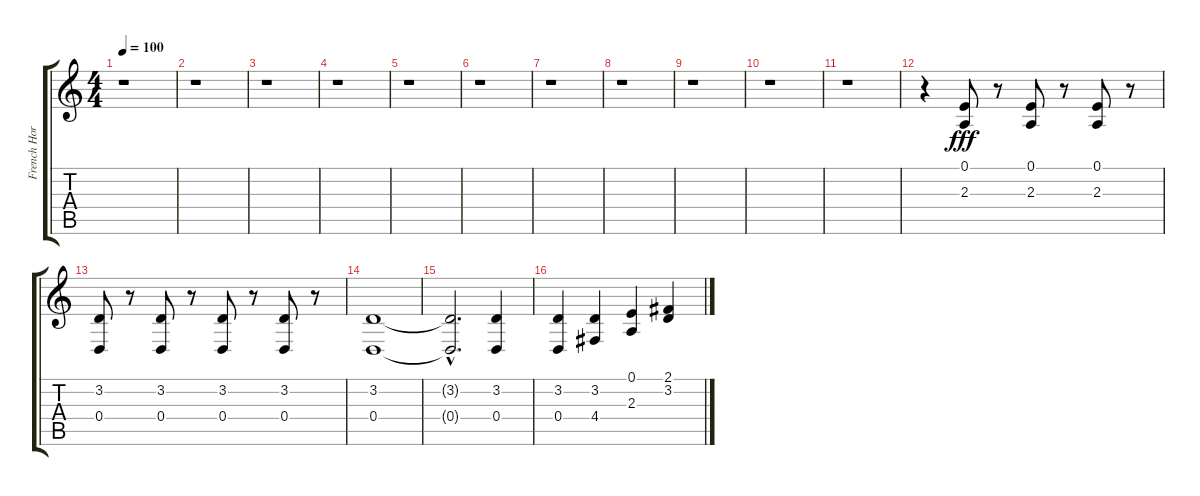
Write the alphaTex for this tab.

\track ("French Horn" "French Hor") {instrument frenchhorn}
\staff {score tabs}
\tuning (E4 B3 G3 D3 A2 E2) {hide}
\ts (4 4)
\tempo 100
\clef g2
\ks c
r.1{dy fff} |
r.1 |
r.1 |
r.1 |
r.1 |
r.1 |
r.1 |
r.1 |
r.1 |
r.1 |
r.1 |
r.4 (0.1 2.3).8 r.8 (0.1 2.3).8 r.8 (0.1 2.3).8 r.8 |
(3.2 0.4).8 r.8 (3.2 0.4).8 r.8 (3.2 0.4).8 r.8 (3.2 0.4).8 r.8 |
(3.2 0.4).1 |
(3.2{hac t} 0.4{hac t}).2{d} (3.2 0.4).4 |
(3.2 0.4).4 (3.2 4.4).4 (0.1 2.3).4 (2.1 3.2).4
